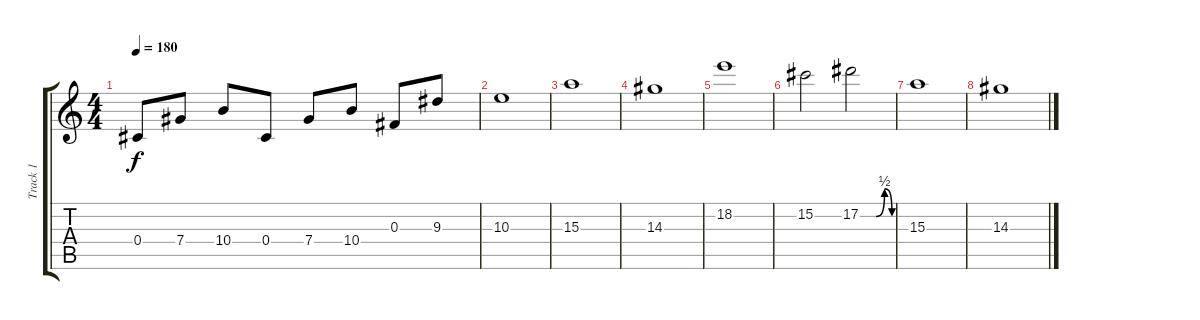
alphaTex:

\track ("Track 1" "Track 1") {instrument distortionguitar}
\staff {score tabs}
\tuning (Eb4 Bb3 Gb3 Db3 Ab2 Db2) {hide}
\ts (4 4)
\tempo 180
\clef g2
\ks c
0.4.8{dy f} 7.4.8 10.4.8 0.4.8 7.4.8 10.4.8 0.3.8 9.3.8 |
10.3.1 |
15.3.1 |
14.3.1 |
18.2.1 |
15.2.2 17.2{be (custom 0 0 30 0 46 2 60 0)}.2 |
15.3.1 |
14.3.1
